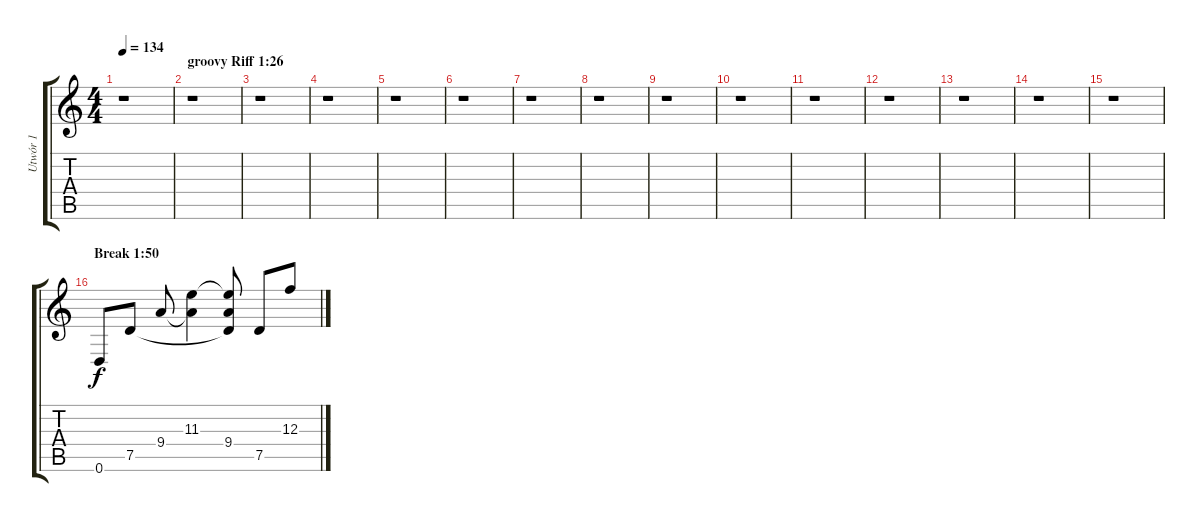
\track ("Utwór 1" "Utwór 1") {instrument acousticguitarnylon}
\staff {score tabs}
\tuning (D4 A3 F3 C3 G2 D2) {hide}
\ts (4 4)
\tempo 134
\clef g2
\ks c
r.1{dy f} |
\section ("" "groovy Riff 1:26")
r.1 |
r.1 |
r.1 |
r.1 |
r.1 |
r.1 |
r.1 |
r.1 |
r.1 |
r.1 |
r.1 |
r.1 |
r.1 |
r.1 |
\section ("" "Break 1:50")
0.6.8 7.5.8 9.4.8 (11.3 9.4{t}).4 (11.3{t} 9.4 7.5{t}).8 7.5.8 12.3.8
